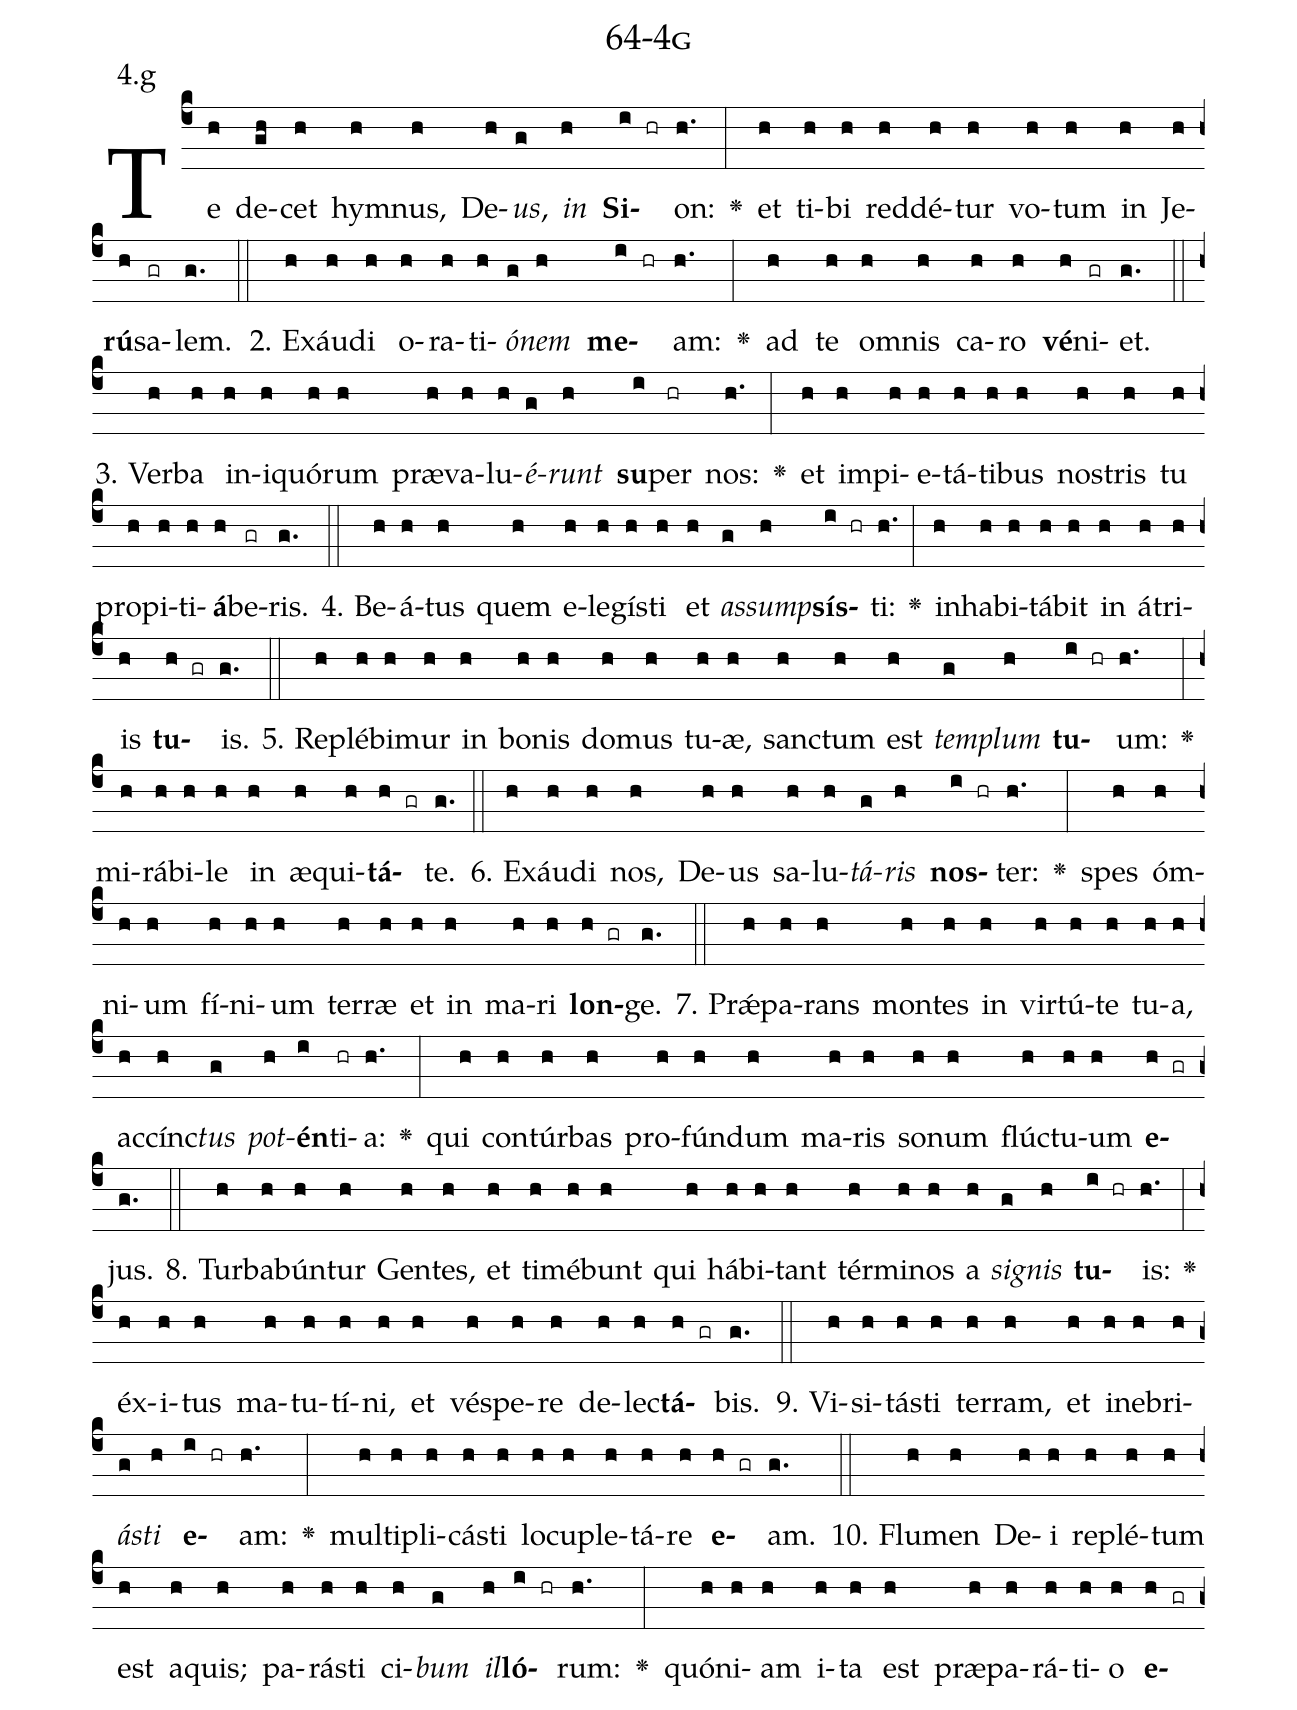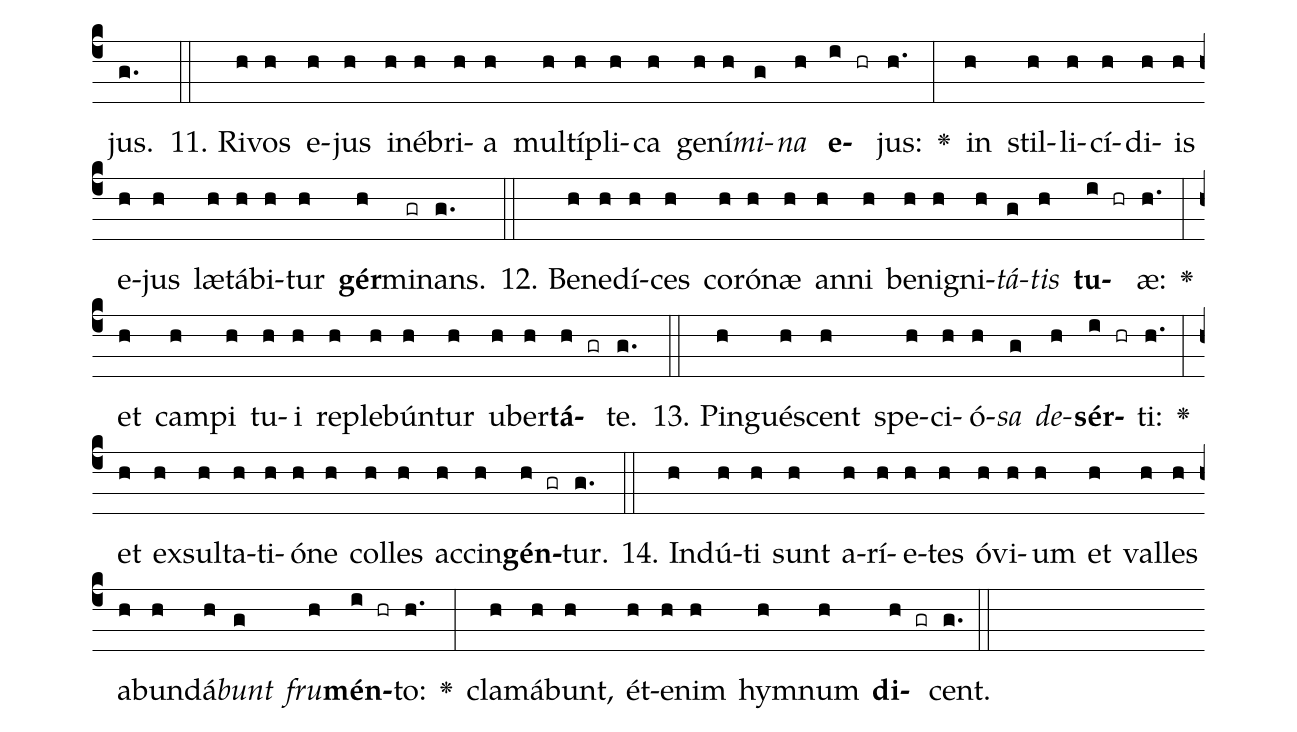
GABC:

name: 64-4g;
annotation: 4.g;
%%
(c4)Te(h) de(gh)cet(h) hym(h)nus,(h) De(h)<i>us</i>,(g) <i>in</i>(h) <b>Si</b>(i hr)on:(h.) <v>\greheightstar</v>(:) et(h) ti(h)bi(h) red(h)dé(h)tur(h) vo(h)tum(h) in(h) Je(h)<b>rú</b>(h)sa(gr)lem.(g.) (::)
2. Ex(h)áu(h)di(h) o(h)ra(h)ti(h)<i>ó</i>(g)<i>nem</i>(h) <b>me</b>(i hr)am:(h.) <v>\greheightstar</v>(:) ad(h) te(h) om(h)nis(h) ca(h)ro(h) <b>vé</b>(h)ni(gr)et.(g.) (::)
3. Ver(h)ba(h) in(h)i(h)quó(h)rum(h) præ(h)va(h)lu(h)<i>é</i>(g)<i>runt</i>(h) <b>su</b>(i)per(hr) nos:(h.) <v>\greheightstar</v>(:) et(h) im(h)pi(h)e(h)tá(h)ti(h)bus(h) nos(h)tris(h) tu(h) pro(h)pi(h)ti(h)<b>á</b>(h)be(gr)ris.(g.) (::)
4. Be(h)á(h)tus(h) quem(h) e(h)le(h)gís(h)ti(h) et(h) <i>as</i>(g)<i>sump</i>(h)<b>sís</b>(i hr)ti:(h.) <v>\greheightstar</v>(:) in(h)ha(h)bi(h)tá(h)bit(h) in(h) á(h)tri(h)is(h) <b>tu</b>(h gr)is.(g.) (::)
5. Re(h)plé(h)bi(h)mur(h) in(h) bo(h)nis(h) do(h)mus(h) tu(h)æ,(h) sanc(h)tum(h) est(h) <i>tem</i>(g)<i>plum</i>(h) <b>tu</b>(i hr)um:(h.) <v>\greheightstar</v>(:) mi(h)rá(h)bi(h)le(h) in(h) æ(h)qui(h)<b>tá</b>(h gr)te.(g.) (::)
6. Ex(h)áu(h)di(h) nos,(h) De(h)us(h) sa(h)lu(h)<i>tá</i>(g)<i>ris</i>(h) <b>nos</b>(i hr)ter:(h.) <v>\greheightstar</v>(:) spes(h) óm(h)ni(h)um(h) fí(h)ni(h)um(h) ter(h)ræ(h) et(h) in(h) ma(h)ri(h) <b>lon</b>(h gr)ge.(g.) (::)
7. Prǽ(h)pa(h)rans(h) mon(h)tes(h) in(h) vir(h)tú(h)te(h) tu(h)a,(h) ac(h)cínc(h)<i>tus</i>(g) <i>pot</i>(h)<b>én</b>(i)ti(hr)a:(h.) <v>\greheightstar</v>(:) qui(h) con(h)túr(h)bas(h) pro(h)fún(h)dum(h) ma(h)ris(h) so(h)num(h) flúc(h)tu(h)um(h) <b>e</b>(h gr)jus.(g.) (::)
8. Tur(h)ba(h)bún(h)tur(h) Gen(h)tes,(h) et(h) ti(h)mé(h)bunt(h) qui(h) há(h)bi(h)tant(h) tér(h)mi(h)nos(h) a(h) <i>si</i>(g)<i>gnis</i>(h) <b>tu</b>(i hr)is:(h.) <v>\greheightstar</v>(:) éx(h)i(h)tus(h) ma(h)tu(h)tí(h)ni,(h) et(h) vés(h)pe(h)re(h) de(h)lec(h)<b>tá</b>(h gr)bis.(g.) (::)
9. Vi(h)si(h)tás(h)ti(h) ter(h)ram,(h) et(h) in(h)e(h)bri(h)<i>ás</i>(g)<i>ti</i>(h) <b>e</b>(i hr)am:(h.) <v>\greheightstar</v>(:) mul(h)ti(h)pli(h)cás(h)ti(h) lo(h)cu(h)ple(h)tá(h)re(h) <b>e</b>(h gr)am.(g.) (::)
10. Flu(h)men(h) De(h)i(h) re(h)plé(h)tum(h) est(h) a(h)quis;(h) pa(h)rás(h)ti(h) ci(h)<i>bum</i>(g) <i>il</i>(h)<b>ló</b>(i hr)rum:(h.) <v>\greheightstar</v>(:) quón(h)i(h)am(h) i(h)ta(h) est(h) præ(h)pa(h)rá(h)ti(h)o(h) <b>e</b>(h gr)jus.(g.) (::)
11. Ri(h)vos(h) e(h)jus(h) in(h)é(h)bri(h)a(h) mul(h)tí(h)pli(h)ca(h) ge(h)ní(h)<i>mi</i>(g)<i>na</i>(h) <b>e</b>(i hr)jus:(h.) <v>\greheightstar</v>(:) in(h) stil(h)li(h)cí(h)di(h)is(h) e(h)jus(h) læ(h)tá(h)bi(h)tur(h) <b>gér</b>(h)mi(gr)nans.(g.) (::)
12. Be(h)ne(h)dí(h)ces(h) co(h)ró(h)næ(h) an(h)ni(h) be(h)ni(h)gni(h)<i>tá</i>(g)<i>tis</i>(h) <b>tu</b>(i hr)æ:(h.) <v>\greheightstar</v>(:) et(h) cam(h)pi(h) tu(h)i(h) re(h)ple(h)bún(h)tur(h) u(h)ber(h)<b>tá</b>(h gr)te.(g.) (::)
13. Pin(h)gué(h)scent(h) spe(h)ci(h)ó(h)<i>sa</i>(g) <i>de</i>(h)<b>sér</b>(i hr)ti:(h.) <v>\greheightstar</v>(:) et(h) ex(h)sul(h)ta(h)ti(h)ó(h)ne(h) col(h)les(h) ac(h)cin(h)<b>gén</b>(h gr)tur.(g.) (::)
14. Ind(h)ú(h)ti(h) sunt(h) a(h)rí(h)e(h)tes(h) ó(h)vi(h)um(h) et(h) val(h)les(h) ab(h)un(h)dá(h)<i>bunt</i>(g) <i>fru</i>(h)<b>mén</b>(i hr)to:(h.) <v>\greheightstar</v>(:) cla(h)má(h)bunt,(h) ét(h)e(h)nim(h) hym(h)num(h) <b>di</b>(h gr)cent.(g.) (::)
